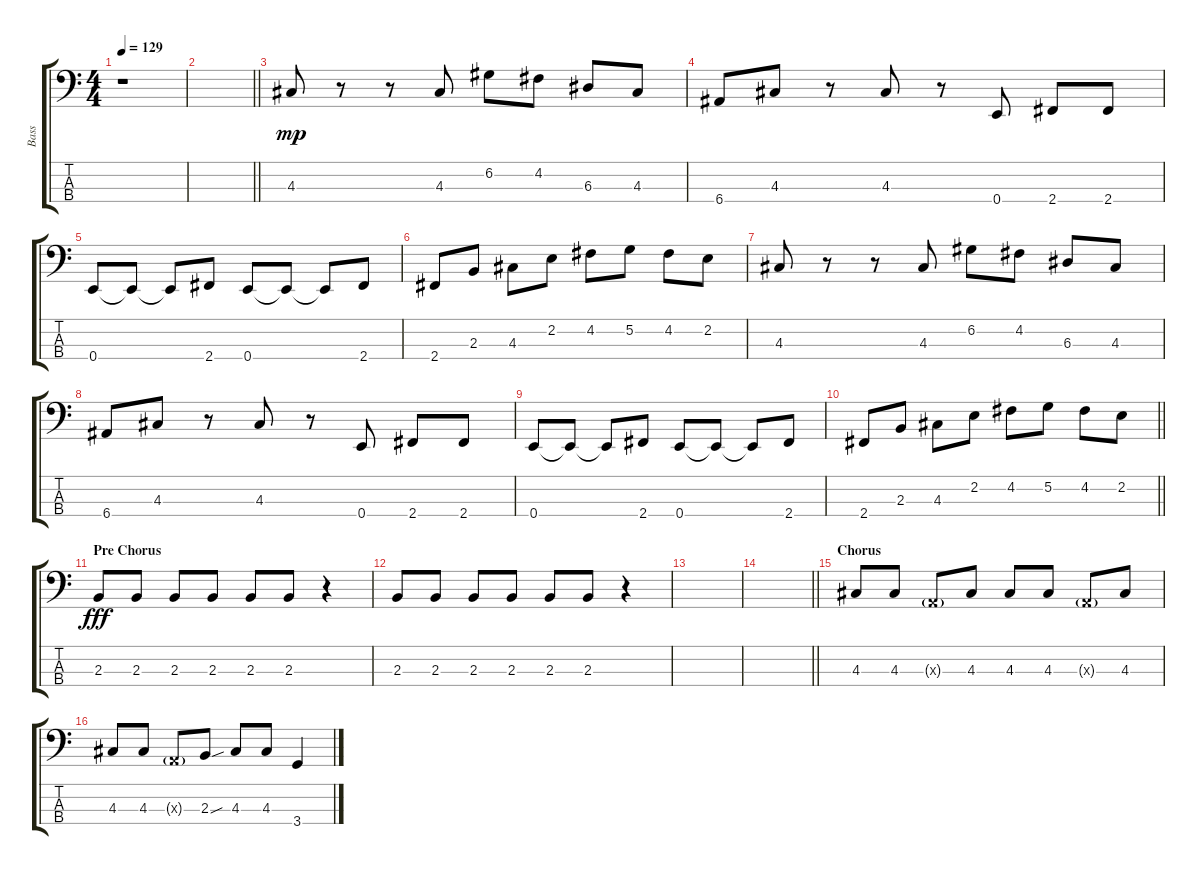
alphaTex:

\track ("Bass" "Bass") {instrument electricbassfinger}
\staff {score tabs}
\tuning (G2 D2 A1 E1) {hide}
\ts (4 4)
\tempo 129
\clef f4
\ks c
r.1{dy f} |
\barLineRight lightlight
|
4.3.8{dy mp} r.8 r.8 4.3.8 6.2.8 4.2.8 6.3.8 4.3.8 |
6.4.8 4.3.8 r.8 4.3.8 r.8 0.4.8 2.4.8 2.4.8 |
0.4.8 0.4{t}.8 0.4{t}.8 2.4.8 0.4.8 0.4{t}.8 0.4{t}.8 2.4.8 |
2.4.8 2.3.8 4.3.8 2.2.8 4.2.8 5.2.8 4.2.8 2.2.8 |
4.3.8 r.8 r.8 4.3.8 6.2.8 4.2.8 6.3.8 4.3.8 |
6.4.8 4.3.8 r.8 4.3.8 r.8 0.4.8 2.4.8 2.4.8 |
0.4.8 0.4{t}.8 0.4{t}.8 2.4.8 0.4.8 0.4{t}.8 0.4{t}.8 2.4.8 |
\barLineRight lightlight
2.4.8 2.3.8 4.3.8 2.2.8 4.2.8 5.2.8 4.2.8 2.2.8 |
\section ("" "Pre Chorus")
2.3.8{dy fff} 2.3.8 2.3.8 2.3.8 2.3.8 2.3.8 r.4 |
2.3.8 2.3.8 2.3.8 2.3.8 2.3.8 2.3.8 r.4 |
|
\barLineRight lightlight
|
\section ("" "Chorus")
4.3.8 4.3.8 0.3{g x}.8 4.3.8 4.3.8 4.3.8 0.3{g x}.8 4.3.8 |
4.3.8 4.3.8 0.3{g x}.8 2.3{sou}.8 4.3.8 4.3.8 3.4.4
